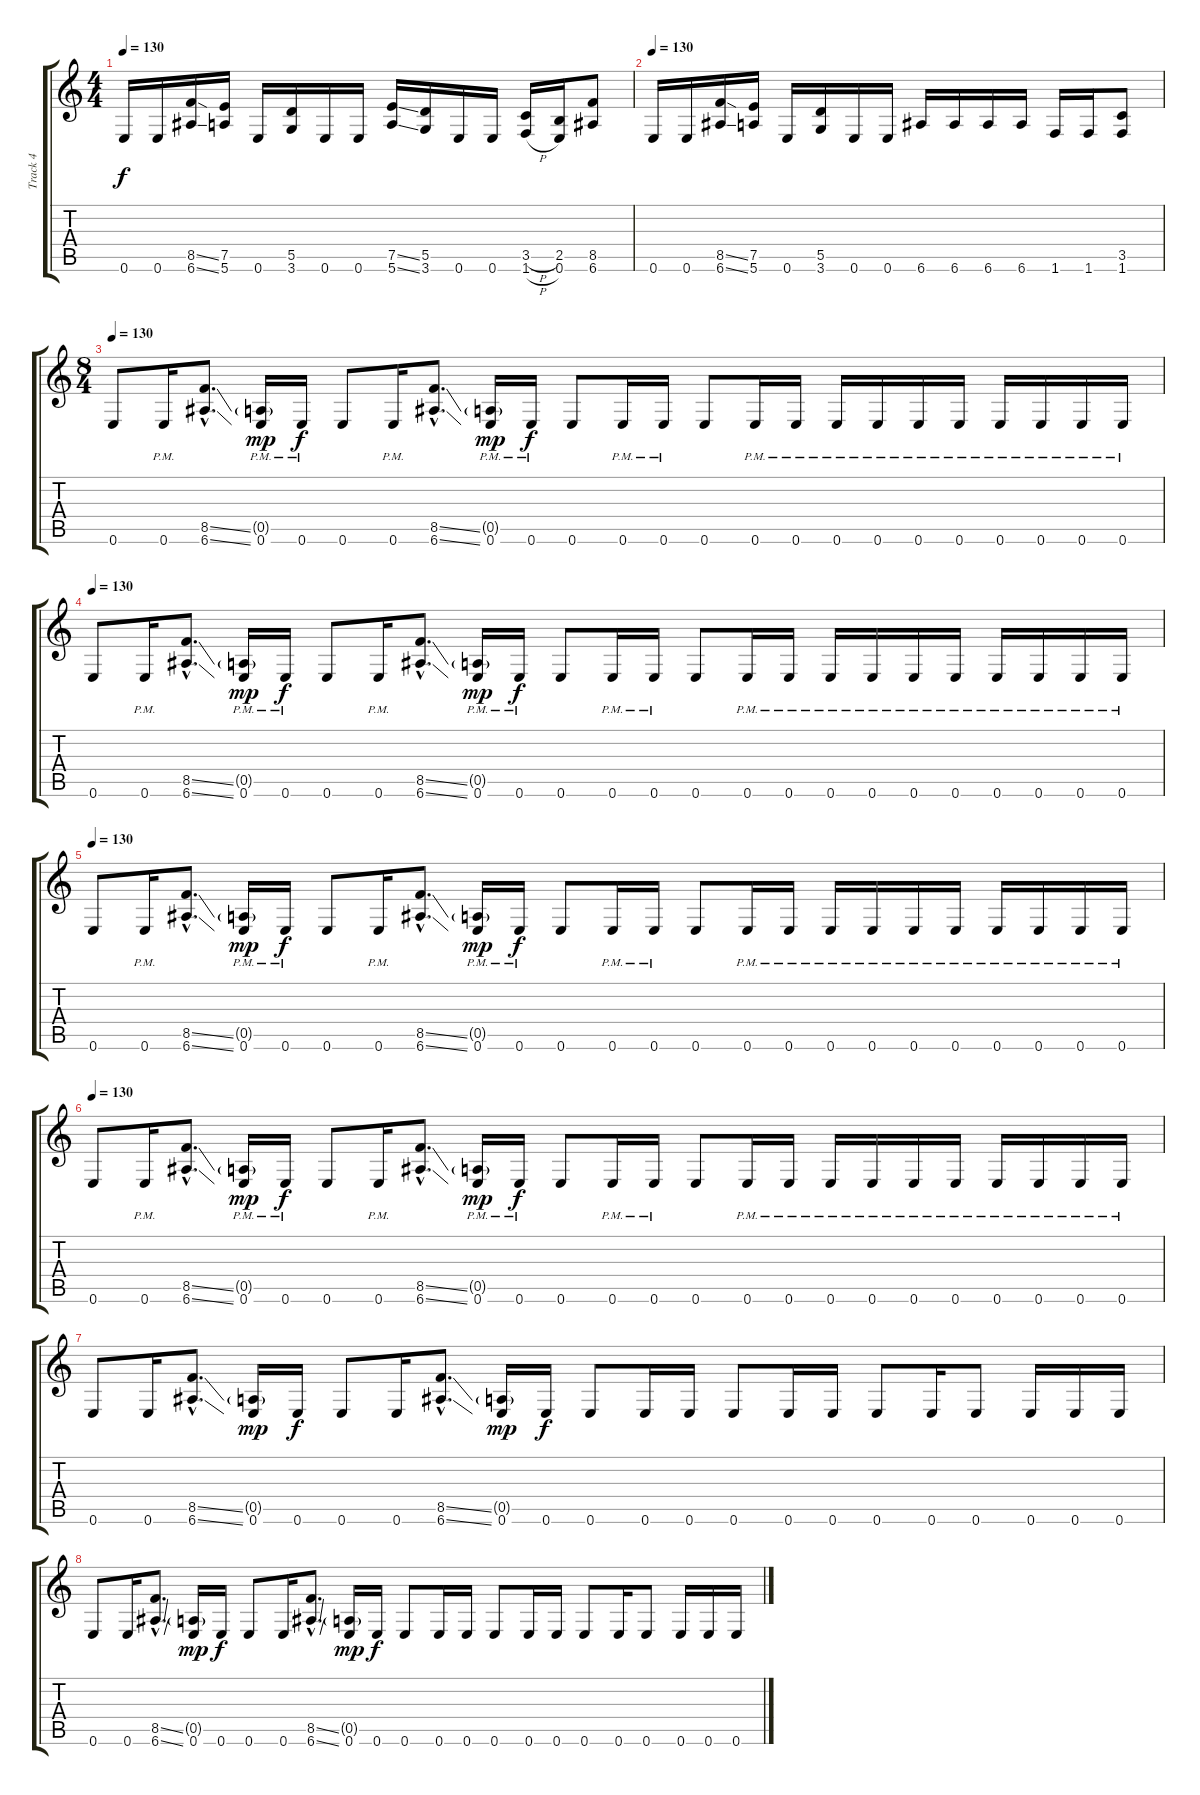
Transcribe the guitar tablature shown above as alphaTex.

\track ("Track 4" "Track 4") {instrument distortionguitar}
\staff {score tabs}
\tuning (E4 B3 G3 D3 A2 E2) {hide}
\ts (4 4)
\tempo 130
\clef g2
\ks c
0.6.16{dy f} 0.6.16 (8.5{ss} 6.6{ss}).16 (7.5 5.6).16 0.6.16 (5.5 3.6).16 0.6.16 0.6.16 (7.5{ss} 5.6{ss}).16 (5.5 3.6).16 0.6.16 0.6.16 (3.5{h} 1.6{h}).16 (2.5 0.6).16 (8.5 6.6).8 |
\tempo 130
0.6.16 0.6.16 (8.5{ss} 6.6{ss}).16 (7.5 5.6).16 0.6.16 (5.5 3.6).16 0.6.16 0.6.16 6.6.16 6.6.16 6.6.16 6.6.16 1.6.16 1.6.16 (3.5 1.6).8 |
\ts (8 4)
\tempo 130
0.6.8 0.6{pm}.16 (8.5{ss hac} 6.6{ss hac}).8{d} (0.5{g} 0.6{pm}).16{dy mp} 0.6{pm}.16{dy f} 0.6.8 0.6{pm}.16 (8.5{ss hac} 6.6{ss hac}).8{d} (0.5{g} 0.6{pm}).16{dy mp} 0.6{pm}.16{dy f} 0.6.8 0.6{pm}.16 0.6{pm}.16 0.6.8 0.6{pm}.16 0.6{pm}.16 0.6{pm}.16 0.6{pm}.16 0.6{pm}.16 0.6{pm}.16 0.6{pm}.16 0.6{pm}.16 0.6{pm}.16 0.6{pm}.16 |
\tempo 130
0.6.8 0.6{pm}.16 (8.5{ss hac} 6.6{ss hac}).8{d} (0.5{g} 0.6{pm}).16{dy mp} 0.6{pm}.16{dy f} 0.6.8 0.6{pm}.16 (8.5{ss hac} 6.6{ss hac}).8{d} (0.5{g} 0.6{pm}).16{dy mp} 0.6{pm}.16{dy f} 0.6.8 0.6{pm}.16 0.6{pm}.16 0.6.8 0.6{pm}.16 0.6{pm}.16 0.6{pm}.16 0.6{pm}.16 0.6{pm}.16 0.6{pm}.16 0.6{pm}.16 0.6{pm}.16 0.6{pm}.16 0.6{pm}.16 |
\tempo 130
0.6.8 0.6{pm}.16 (8.5{ss hac} 6.6{ss hac}).8{d} (0.5{g} 0.6{pm}).16{dy mp} 0.6{pm}.16{dy f} 0.6.8 0.6{pm}.16 (8.5{ss hac} 6.6{ss hac}).8{d} (0.5{g} 0.6{pm}).16{dy mp} 0.6{pm}.16{dy f} 0.6.8 0.6{pm}.16 0.6{pm}.16 0.6.8 0.6{pm}.16 0.6{pm}.16 0.6{pm}.16 0.6{pm}.16 0.6{pm}.16 0.6{pm}.16 0.6{pm}.16 0.6{pm}.16 0.6{pm}.16 0.6{pm}.16 |
\tempo 130
0.6.8 0.6{pm}.16 (8.5{ss hac} 6.6{ss hac}).8{d} (0.5{g} 0.6{pm}).16{dy mp} 0.6{pm}.16{dy f} 0.6.8 0.6{pm}.16 (8.5{ss hac} 6.6{ss hac}).8{d} (0.5{g} 0.6{pm}).16{dy mp} 0.6{pm}.16{dy f} 0.6.8 0.6{pm}.16 0.6{pm}.16 0.6.8 0.6{pm}.16 0.6{pm}.16 0.6{pm}.16 0.6{pm}.16 0.6{pm}.16 0.6{pm}.16 0.6{pm}.16 0.6{pm}.16 0.6{pm}.16 0.6{pm}.16 |
0.6.8 0.6.16 (8.5{ss hac} 6.6{ss hac}).8{d} (0.5{g} 0.6).16{dy mp} 0.6.16{dy f} 0.6.8 0.6.16 (8.5{ss hac} 6.6{ss hac}).8{d} (0.5{g} 0.6).16{dy mp} 0.6.16{dy f} 0.6.8 0.6.16 0.6.16 0.6.8 0.6.16 0.6.16 0.6.8 0.6.16 0.6.8 0.6.16 0.6.16 0.6.16 |
0.6.8 0.6.16 (8.5{ss hac} 6.6{ss hac}).8{d} (0.5{g} 0.6).16{dy mp} 0.6.16{dy f} 0.6.8 0.6.16 (8.5{ss hac} 6.6{ss hac}).8{d} (0.5{g} 0.6).16{dy mp} 0.6.16{dy f} 0.6.8 0.6.16 0.6.16 0.6.8 0.6.16 0.6.16 0.6.8 0.6.16 0.6.8 0.6.16 0.6.16 0.6.16
